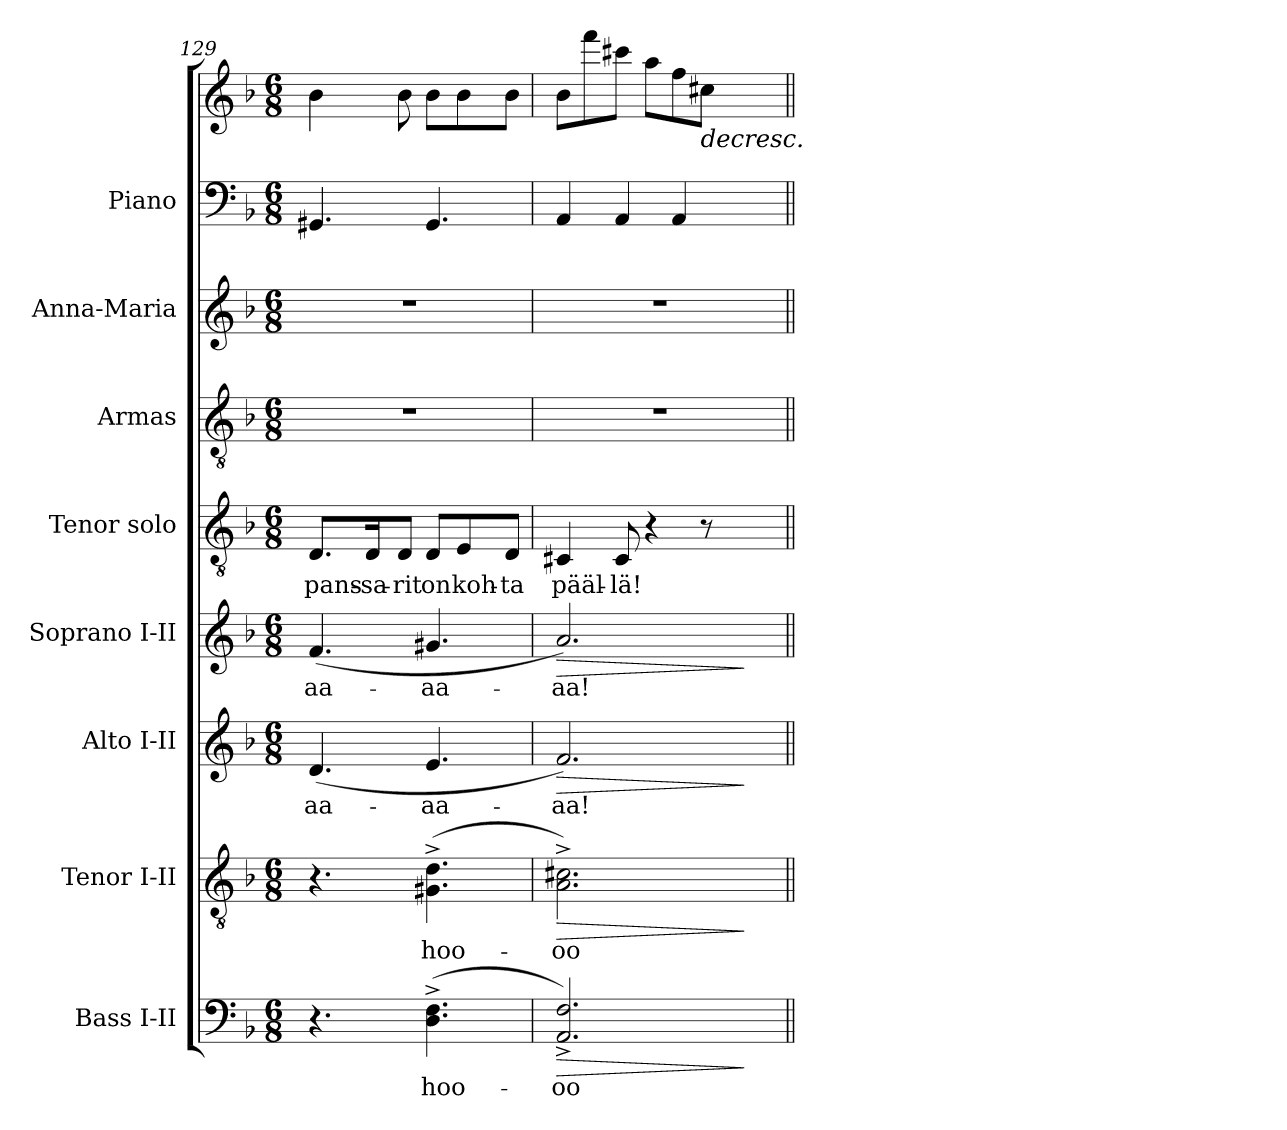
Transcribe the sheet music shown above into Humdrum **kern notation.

**kern	**text	**dynam	**kern	**text	**dynam	**kern	**text	**dynam	**kern	**text	**dynam	**kern	**text	**kern	**kern	**kern	**kern	**dynam
*part8	*part8	*part8	*part7	*part7	*part7	*part6	*part6	*part6	*part5	*part5	*part5	*part4	*part4	*part3	*part2	*part1	*part1	*part1
*staff9	*staff9	*staff9	*staff8	*staff8	*staff8	*staff7	*staff7	*staff7	*staff6	*staff6	*staff6	*staff5	*staff5	*staff4	*staff3	*staff2	*staff1	*staff1/2
*I"Bass I-II	*	*	*I"Tenor I-II	*	*	*I"Alto I-II	*	*	*I"Soprano I-II	*	*	*I"Tenor solo	*	*I"Armas	*I"Anna-Maria	*I"Piano	*	*
*I'B.	*	*	*I'T.	*	*	*I'A.	*	*	*I'S.	*	*	*I'T. Solo	*	*I'Armas	*I'A-M	*I'Pno.	*	*
!!LO:PB:g=z
*clefF4	*	*	*clefGv2	*	*	*clefG2	*	*	*clefG2	*	*	*clefGv2	*	*clefGv2	*clefG2	*clefF4	*clefG2	*
*	*	*	*ITrd7c12	*	*	*	*	*	*	*	*	*ITrd7c12	*	*ITrd7c12	*	*	*	*
*k[b-]	*	*	*k[b-]	*	*	*k[b-]	*	*	*k[b-]	*	*	*k[b-]	*	*k[b-]	*k[b-]	*k[b-]	*k[b-]	*
*F:	*	*	*F:	*	*	*F:	*	*	*F:	*	*	*F:	*	*F:	*F:	*F:	*F:	*
*M6/8	*	*	*M6/8	*	*	*M6/8	*	*	*M6/8	*	*	*M6/8	*	*M6/8	*M6/8	*M6/8	*M6/8	*
=129	=129	=129	=129	=129	=129	=129	=129	=129	=129	=129	=129	=129	=129	=129	=129	=129	=129	=129
!	!	!	!	!	!	!	!LO:LY:b:color=#000000	!	!	!	!	!	!	!	!	!	!	!
!	!	!	!	!	!	!	!	!	!	!LO:LY:b:color=#000000	!	!	!	!	!	!	!	!
!	!	!	!	!	!	!	!	!	!	!	!	!	!LO:LY:b:color=#000000	!LO:N:vis=1	!LO:N:vis=1	!	!	!
4.r	.	.	4.r	.	.	(4.di/	aa-	.	(4.fi/	aa-	.	8.DDi/L	pans-	2.r	2.r	4.GG#Xi/	4b-i\	.
!	!	!	!	!	!	!	!	!	!	!	!	!	!LO:LY:b:color=#000000	!	!	!	!	!
.	.	.	.	.	.	.	.	.	.	.	.	16DDi/k	-sa-	.	.	.	.	.
!	!	!	!	!	!	!	!	!	!	!	!	!	!LO:LY:b:color=#000000	!	!	!	!	!
.	.	.	.	.	.	.	.	.	.	.	.	8DDi/J	-rit	.	.	.	8b-i\	.
!	!LO:LY:b:color=#000000	!	!	!	!	!	!	!	!	!	!	!	!	!	!	!	!	!
!	!	!	!	!LO:LY:b:color=#000000	!	!	!	!	!	!	!	!	!	!	!	!	!	!
!	!	!	!	!	!	!	!LO:LY:b:color=#000000	!	!	!	!	!	!	!	!	!	!	!
!	!	!	!	!	!	!	!	!	!	!LO:LY:b:color=#000000	!	!	!	!	!	!	!	!
!	!	!	!	!	!	!	!	!	!	!	!	!	!LO:LY:b:color=#000000	!	!	!	!	!
(4.Di\^ 4.Fi^	hoo-	.	(4.GG#Xi\^ 4.Di^	hoo-	.	4.ei/	-aa-	.	4.g#Xi/	-aa-	.	8DDi/L	on	.	.	4.GG#i/	8b-i\L	.
!	!	!	!	!	!	!	!	!	!	!	!	!	!LO:LY:b:color=#000000	!	!	!	!	!
.	.	.	.	.	.	.	.	.	.	.	.	8EEi/	koh-	.	.	.	8b-i\	.
!	!	!	!	!	!	!	!	!	!	!	!	!	!LO:LY:b:color=#000000	!	!	!	!	!
.	.	.	.	.	.	.	.	.	.	.	.	8DDi/J	-ta	.	.	.	8b-i\J	.
=130	=130	=130	=130	=130	=130	=130	=130	=130	=130	=130	=130	=130	=130	=130	=130	=130	=130	=130
!	!LO:LY:b:color=#000000	!LO:HP:b	!	!	!	!	!	!	!	!	!	!	!	!	!	!	!	!
!	!	!	!	!LO:LY:b:color=#000000	!LO:HP:b	!	!	!	!	!	!	!	!	!	!	!	!	!
!	!	!	!	!	!	!	!LO:LY:b:color=#000000	!LO:HP:b	!	!	!	!	!	!	!	!	!	!
!	!	!	!	!	!	!	!	!	!	!LO:LY:b:color=#000000	!LO:HP:b	!	!	!	!	!	!	!
!	!	!	!	!	!	!	!	!	!	!	!	!	!LO:LY:b:color=#000000	!LO:N:vis=1	!LO:N:vis=1	!	!	!
2.AAi/^ 2.Fi^)	-oo	>	2.AAi\^ 2.C#Xi^)	-oo	>	2.fi/)	-aa!	>	2.ai/)	-aa!	>	4CC#Xi/	pääl-	2.r	2.r	4AAi/	8b-i\L	.
.	.	.	.	.	.	.	.	.	.	.	.	.	.	.	.	.	8fffi\	.
!	!	!	!	!	!	!	!	!	!	!	!	!	!LO:LY:b:color=#000000	!	!	!	!	!
.	.	.	.	.	.	.	.	.	.	.	.	8CC#i/	-lä!	.	.	4AAi/	8ccc#Xi\J	]
.	.	.	.	.	.	.	.	.	.	.	.	4r	.	.	.	.	8aai\L	.
.	.	.	.	.	.	.	.	.	.	.	.	.	.	.	.	4AAi/	8ffi\	.
!	!	!	!	!	!	!	!	!	!	!	!	!	!	!	!	!	!	!LO:HP:b
.	.	.	.	.	.	.	.	.	.	.	.	8r	.	.	.	.	8cc#Xi\J	>
.	.	]	.	.	]	.	.	]	.	.	]	.	.	.	.	.	.	.
=||	=||	=||	=||	=||	=||	=||	=||	=||	=||	=||	=||	=||	=||	=||	=||	=||	=||	=||
*-	*-	*-	*-	*-	*-	*-	*-	*-	*-	*-	*-	*-	*-	*-	*-	*-	*-	*-
